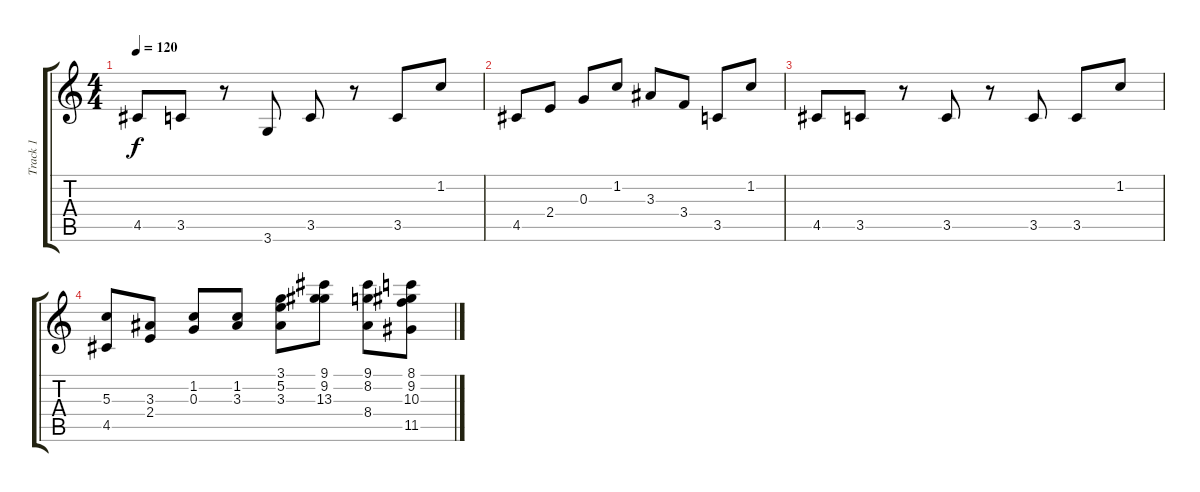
\track ("Track 1" "Track 1") {instrument acousticguitarnylon}
\staff {score tabs}
\tuning (E4 B3 G3 D3 A2 E2) {hide}
\ts (4 4)
\tempo 120
\clef g2
\ks c
4.5.8{dy f volume 0} 3.5.8 r.8 3.6.8 3.5.8 r.8 3.5.8 1.2.8 |
4.5.8 2.4.8 0.3.8 1.2.8 3.3.8 3.4.8 3.5.8 1.2.8 |
4.5.8 3.5.8 r.8 3.5.8 r.8 3.5.8 3.5.8 1.2.8 |
(5.3 4.5).8 (3.3 2.4).8 (1.2 0.3).8 (1.2 3.3).8 (3.1 5.2 3.3).8 (9.1 9.2 13.3).8 (9.1 8.2 8.4).8 (8.1 9.2 10.3 11.5).8
